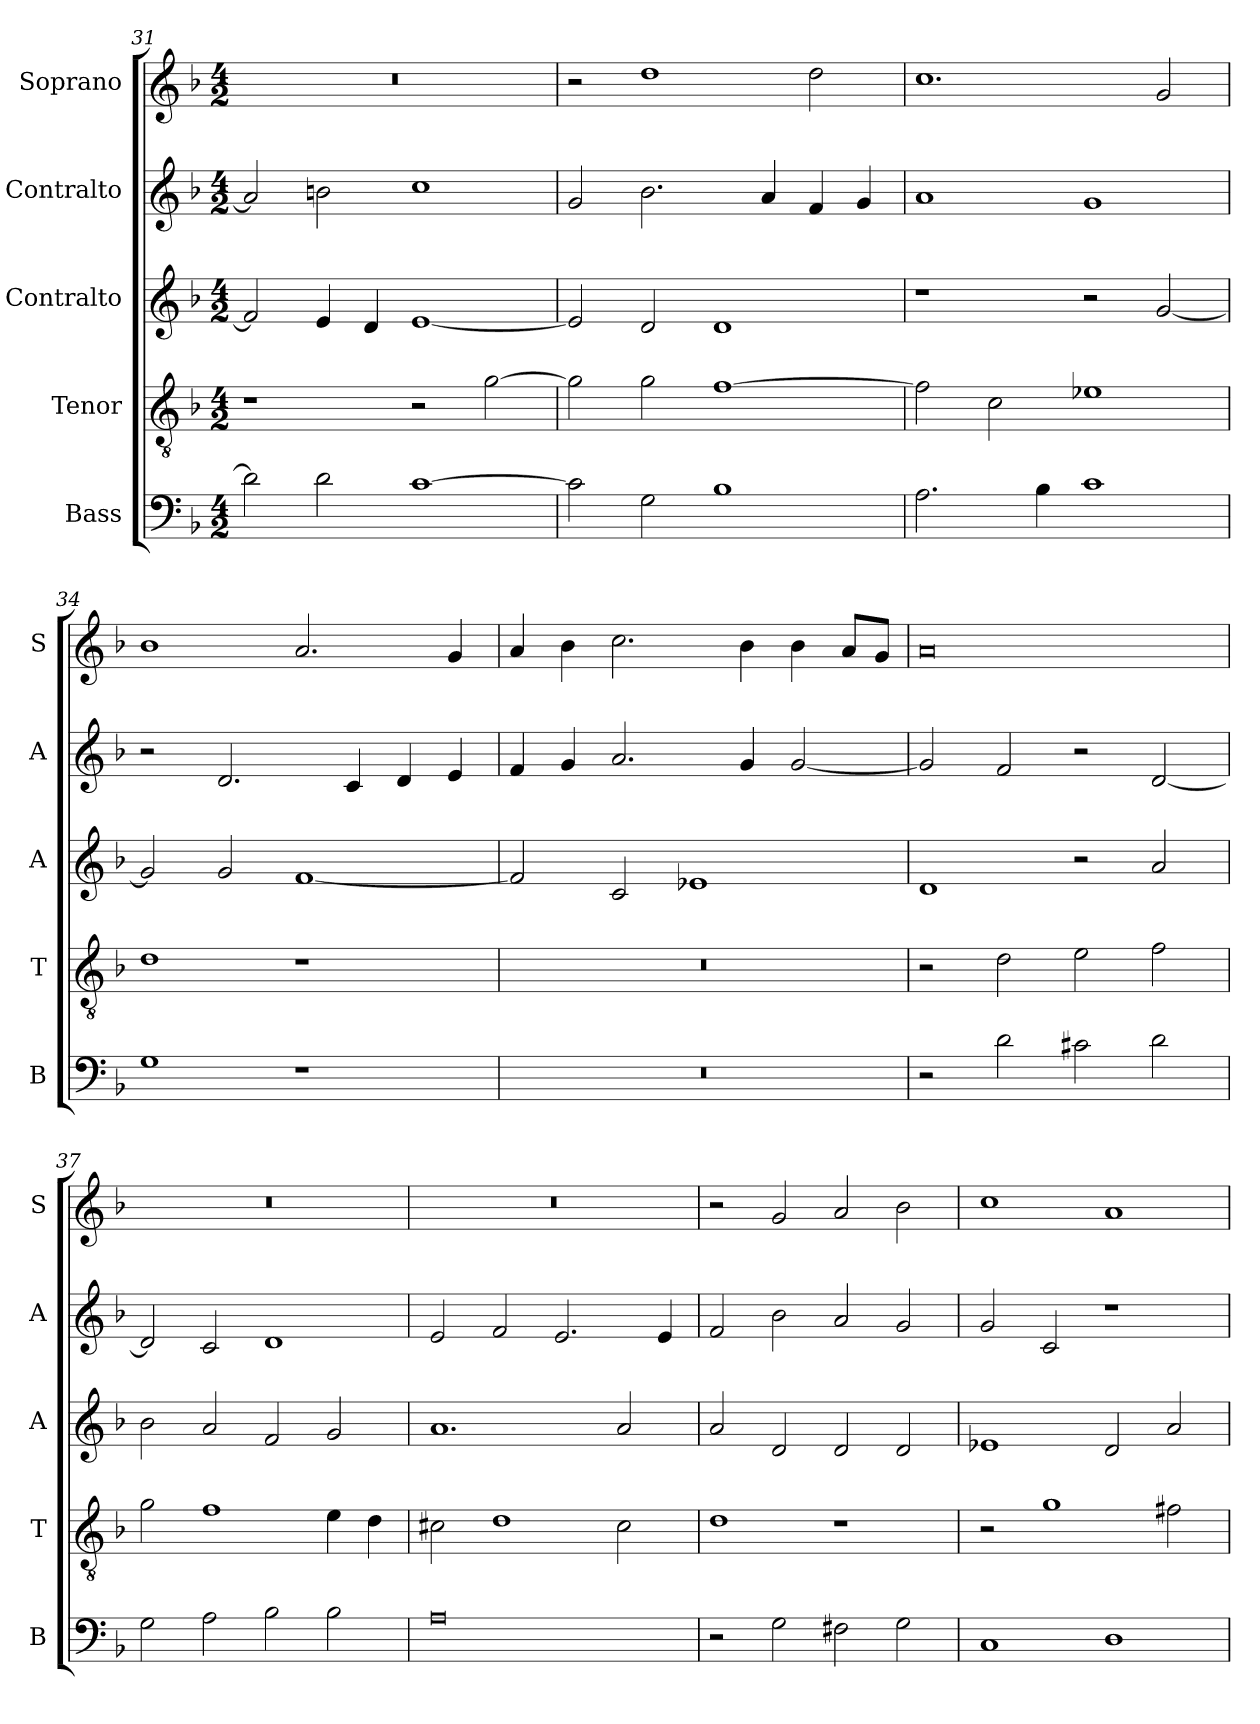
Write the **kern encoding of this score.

**kern	**kern	**kern	**kern	**kern
*part5	*part4	*part3	*part2	*part1
*staff5	*staff4	*staff3	*staff2	*staff1
*I"Bass	*I"Tenor	*I"Contralto	*I"Contralto	*I"Soprano
*I'B	*I'T	*I'A	*I'A	*I'S
*clefF4	*clefGv2	*clefG2	*clefG2	*clefG2
*k[b-]	*k[b-]	*k[b-]	*k[b-]	*k[b-]
*G:dor	*G:dor	*G:dor	*G:dor	*G:dor
*M4/2	*M4/2	*M4/2	*M4/2	*M4/2
=31	=31	=31	=31	=31
2d]	1r	2f]	2a]	0r
2d	.	4e	2bn	.
.	.	4d	.	.
[1c	2r	[1e	1cc	.
.	[2g	.	.	.
=32	=32	=32	=32	=32
2c]	2g]	2e]	2g	2r
2G	2g	2d	2.b-	1dd
1B-	[1f	1d	.	.
.	.	.	4a	.
.	.	.	4f	2dd
.	.	.	4g	.
=33	=33	=33	=33	=33
2.A	2f]	1r	1a	1.cc
.	2c	.	.	.
4B-	.	.	.	.
1c	1e-X	2r	1g	.
.	.	[2g	.	2g
=34	=34	=34	=34	=34
1G	1d	2g]	2r	1b-
.	.	2g	2.d	.
1r	1r	[1f	.	2.a
.	.	.	4c	.
.	.	.	4d	.
.	.	.	4e	4g
=35	=35	=35	=35	=35
0r	0r	2f]	4f	4a
.	.	.	4g	4b-
.	.	2c	2.a	2.cc
.	.	1e-X	.	.
.	.	.	4g	4b-
.	.	.	[2g	4b-
.	.	.	.	8a/L
.	.	.	.	8g/J
=36	=36	=36	=36	=36
2r	2r	1d	2g]	0a
2d	2d	.	2f	.
2c#X	2e	2r	2r	.
2d	2f	2a	[2d	.
=37	=37	=37	=37	=37
2G	2g	2b-	2d]	0r
2A	1f	2a	2c	.
2B-	.	2f	1d	.
2B-	4e	2g	.	.
.	4d	.	.	.
=38	=38	=38	=38	=38
0A	2c#X	1.a	2e	0r
.	1d	.	2f	.
.	.	.	2.e	.
.	2c#	2a	.	.
.	.	.	4e	.
=39	=39	=39	=39	=39
2r	1d	2a	2f	2r
2G	.	2d	2b-	2g
2F#X	1r	2d	2a	2a
2G	.	2d	2g	2b-
=40	=40	=40	=40	=40
1C	2r	1e-X	2g	1cc
.	1g	.	2c	.
1D	.	2d	1r	1a
.	2f#X	2a	.	.
=	=	=	=	=
*-	*-	*-	*-	*-
